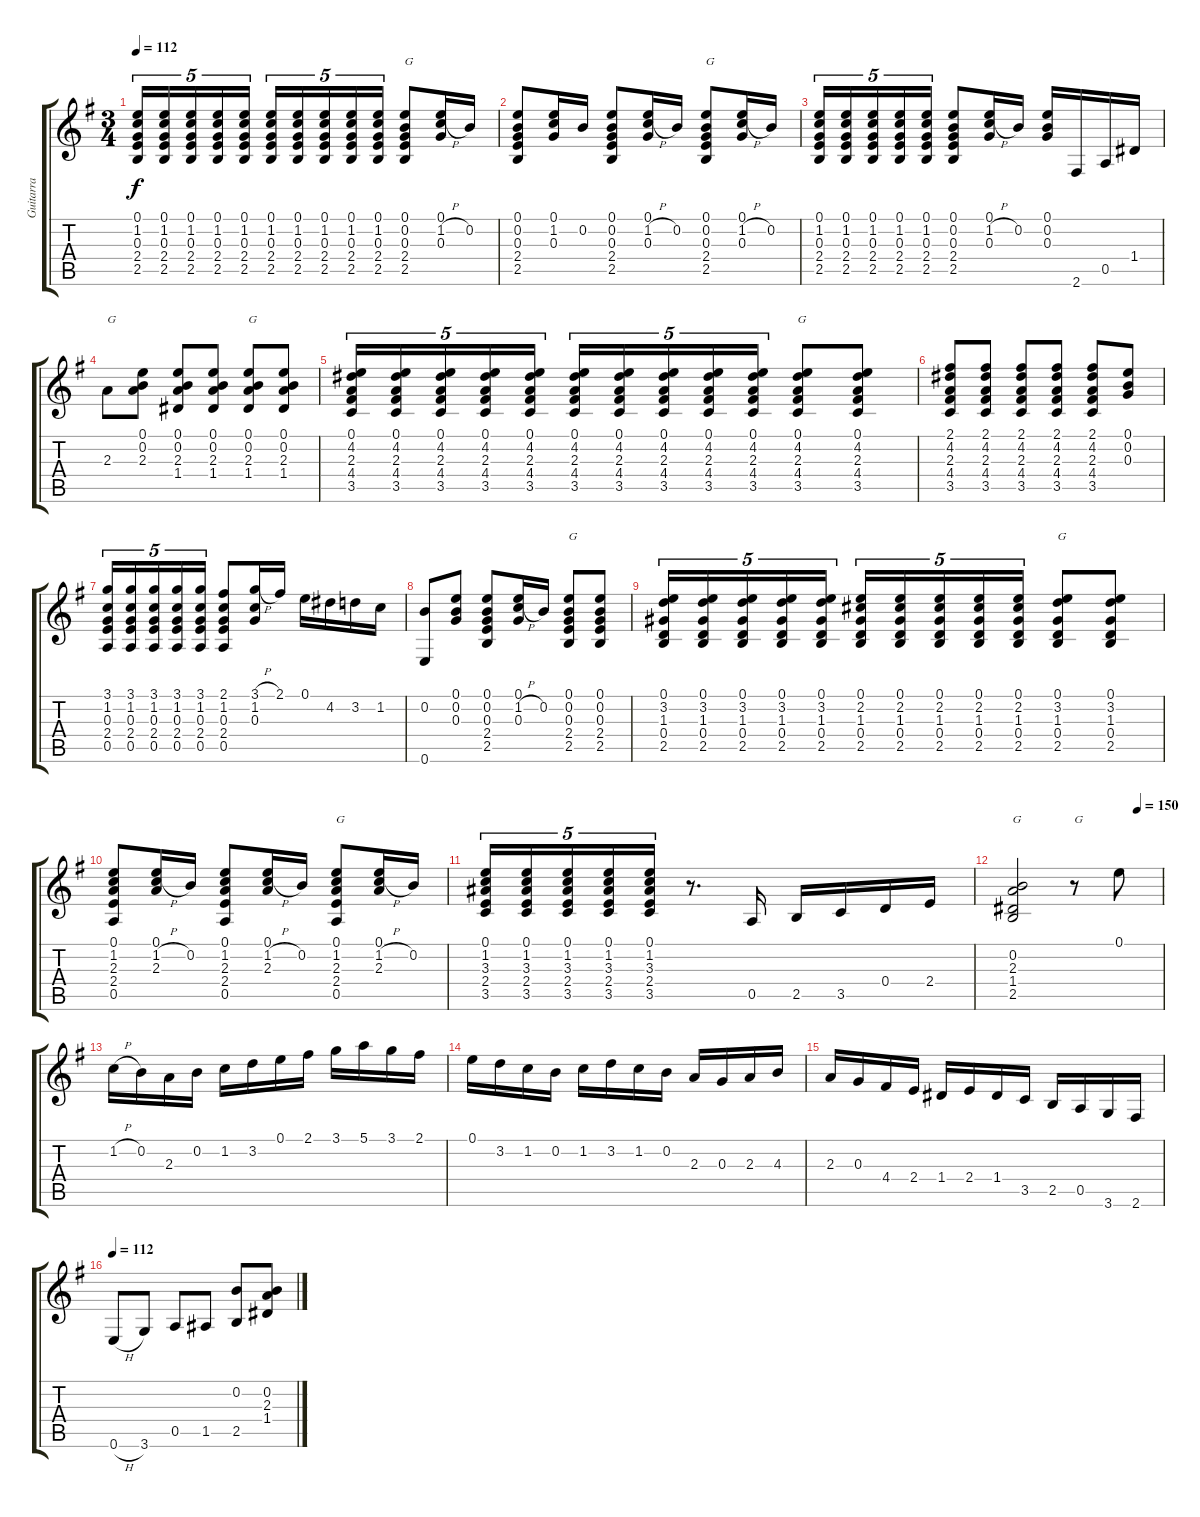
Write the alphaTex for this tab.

\track ("Guitarra" "Guitarra") {instrument acousticguitarnylon}
\staff {score tabs}
\tuning (E4 B3 G3 D3 A2 E2) {hide}
\ts (3 4)
\tempo 112
\clef g2
\ks g
(0.1 1.2 0.3 2.4 2.5).16{tu (5 4) dy f} (0.1 1.2 0.3 2.4 2.5).16{tu (5 4)} (0.1 1.2 0.3 2.4 2.5).16{tu (5 4)} (0.1 1.2 0.3 2.4 2.5).16{tu (5 4)} (0.1 1.2 0.3 2.4 2.5).16{tu (5 4)} (0.1 1.2 0.3 2.4 2.5).16{tu (5 4)} (0.1 1.2 0.3 2.4 2.5).16{tu (5 4)} (0.1 1.2 0.3 2.4 2.5).16{tu (5 4)} (0.1 1.2 0.3 2.4 2.5).16{tu (5 4)} (0.1 1.2 0.3 2.4 2.5).16{tu (5 4)} (0.1 0.2 0.3 2.4 2.5).8{txt "G"} (0.1 1.2{h} 0.3).16 0.2.16 |
(0.1 0.2 0.3 2.4 2.5).8 (0.1 1.2 0.3).16 0.2.16 (0.1 0.2 0.3 2.4 2.5).8 (0.1 1.2{h} 0.3).16 0.2.16 (0.1 0.2 0.3 2.4 2.5).8{txt "G"} (0.1 1.2{h} 0.3).16 0.2.16 |
(0.1 1.2 0.3 2.4 2.5).16{tu (5 4)} (0.1 1.2 0.3 2.4 2.5).16{tu (5 4)} (0.1 1.2 0.3 2.4 2.5).16{tu (5 4)} (0.1 1.2 0.3 2.4 2.5).16{tu (5 4)} (0.1 1.2 0.3 2.4 2.5).16{tu (5 4)} (0.1 0.2 0.3 2.4 2.5).8 (0.1 1.2{h} 0.3).16 0.2.16 (0.1 0.2 0.3).16 2.6.16 0.5.16 1.4.16 |
2.3.8{txt "G"} (0.1 0.2 2.3).8 (0.1 0.2 2.3 1.4).8 (0.1 0.2 2.3 1.4).8 (0.1 0.2 2.3 1.4).8{txt "G"} (0.1 0.2 2.3 1.4).8 |
(0.1 4.2 2.3 4.4 3.5).16{tu (5 4)} (0.1 4.2 2.3 4.4 3.5).16{tu (5 4)} (0.1 4.2 2.3 4.4 3.5).16{tu (5 4)} (0.1 4.2 2.3 4.4 3.5).16{tu (5 4)} (0.1 4.2 2.3 4.4 3.5).16{tu (5 4)} (0.1 4.2 2.3 4.4 3.5).16{tu (5 4)} (0.1 4.2 2.3 4.4 3.5).16{tu (5 4)} (0.1 4.2 2.3 4.4 3.5).16{tu (5 4)} (0.1 4.2 2.3 4.4 3.5).16{tu (5 4)} (0.1 4.2 2.3 4.4 3.5).16{tu (5 4)} (0.1 4.2 2.3 4.4 3.5).8{txt "G"} (0.1 4.2 2.3 4.4 3.5).8 |
(2.1 4.2 2.3 4.4 3.5).8 (2.1 4.2 2.3 4.4 3.5).8 (2.1 4.2 2.3 4.4 3.5).8 (2.1 4.2 2.3 4.4 3.5).8 (2.1 4.2 2.3 4.4 3.5).8 (0.1 0.2 0.3).8 |
(3.1 1.2 0.3 2.4 0.5).16{tu (5 4)} (3.1 1.2 0.3 2.4 0.5).16{tu (5 4)} (3.1 1.2 0.3 2.4 0.5).16{tu (5 4)} (3.1 1.2 0.3 2.4 0.5).16{tu (5 4)} (3.1 1.2 0.3 2.4 0.5).16{tu (5 4)} (2.1 1.2 0.3 2.4 0.5).8 (3.1{h} 1.2 0.3).16 2.1.16 0.1.16 4.2.16 3.2.16 1.2.16 |
(0.2 0.6).8 (0.1 0.2 0.3).8 (0.1 0.2 0.3 2.4 2.5).8 (0.1 1.2{h} 0.3).16 0.2.16 (0.1 0.2 0.3 2.4 2.5).8{txt "G"} (0.1 0.2 0.3 2.4 2.5).8 |
(0.1 3.2 1.3 0.4 2.5).16{tu (5 4)} (0.1 3.2 1.3 0.4 2.5).16{tu (5 4)} (0.1 3.2 1.3 0.4 2.5).16{tu (5 4)} (0.1 3.2 1.3 0.4 2.5).16{tu (5 4)} (0.1 3.2 1.3 0.4 2.5).16{tu (5 4)} (0.1 2.2 1.3 0.4 2.5).16{tu (5 4)} (0.1 2.2 1.3 0.4 2.5).16{tu (5 4)} (0.1 2.2 1.3 0.4 2.5).16{tu (5 4)} (0.1 2.2 1.3 0.4 2.5).16{tu (5 4)} (0.1 2.2 1.3 0.4 2.5).16{tu (5 4)} (0.1 3.2 1.3 0.4 2.5).8{txt "G"} (0.1 3.2 1.3 0.4 2.5).8 |
(0.1 1.2 2.3 2.4 0.5).8 (0.1 1.2{h} 2.3).16 0.2.16 (0.1 1.2 2.3 2.4 0.5).8 (0.1 1.2{h} 2.3).16 0.2.16 (0.1 1.2 2.3 2.4 0.5).8{txt "G"} (0.1 1.2{h} 2.3).16 0.2.16 |
(0.1 1.2 3.3 2.4 3.5).16{tu (5 4)} (0.1 1.2 3.3 2.4 3.5).16{tu (5 4)} (0.1 1.2 3.3 2.4 3.5).16{tu (5 4)} (0.1 1.2 3.3 2.4 3.5).16{tu (5 4)} (0.1 1.2 3.3 2.4 3.5).16{tu (5 4)} r.8{d} 0.5.16 2.5.16 3.5.16 0.4.16 2.4.16 |
\tempo (150 0.8333333333333334)
(0.2 2.3 1.4 2.5).2{txt "G"} r.8{txt "G"} 0.1.8 |
1.2{h}.16 0.2.16 2.3.16 0.2.16 1.2.16 3.2.16 0.1.16 2.1.16 3.1.16 5.1.16 3.1.16 2.1.16 |
0.1.16 3.2.16 1.2.16 0.2.16 1.2.16 3.2.16 1.2.16 0.2.16 2.3.16 0.3.16 2.3.16 4.3.16 |
2.3.16 0.3.16 4.4.16 2.4.16 1.4.16 2.4.16 1.4.16 3.5.16 2.5.16 0.5.16 3.6.16 2.6.16 |
\tempo 112
0.6{h}.8 3.6.8 0.5.8 1.5.8 (0.2 2.5).8 (0.2 2.3 1.4).8
